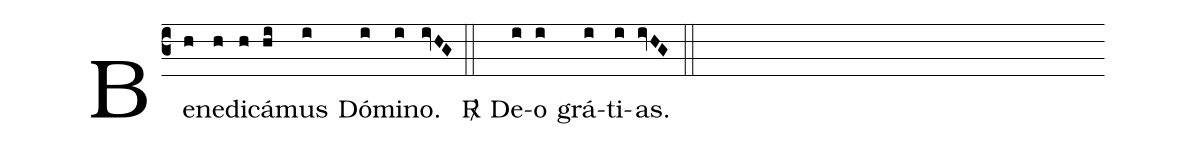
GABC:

%%
(c3)Be(h)ne(h)di(h)cá(hi)mus(i) Dó(i)mi(i)no.(ivHG) (::)
<v>\Rbar</v>() De(i)o(i) grá(i)ti(i)as.(ivHG) (::)
